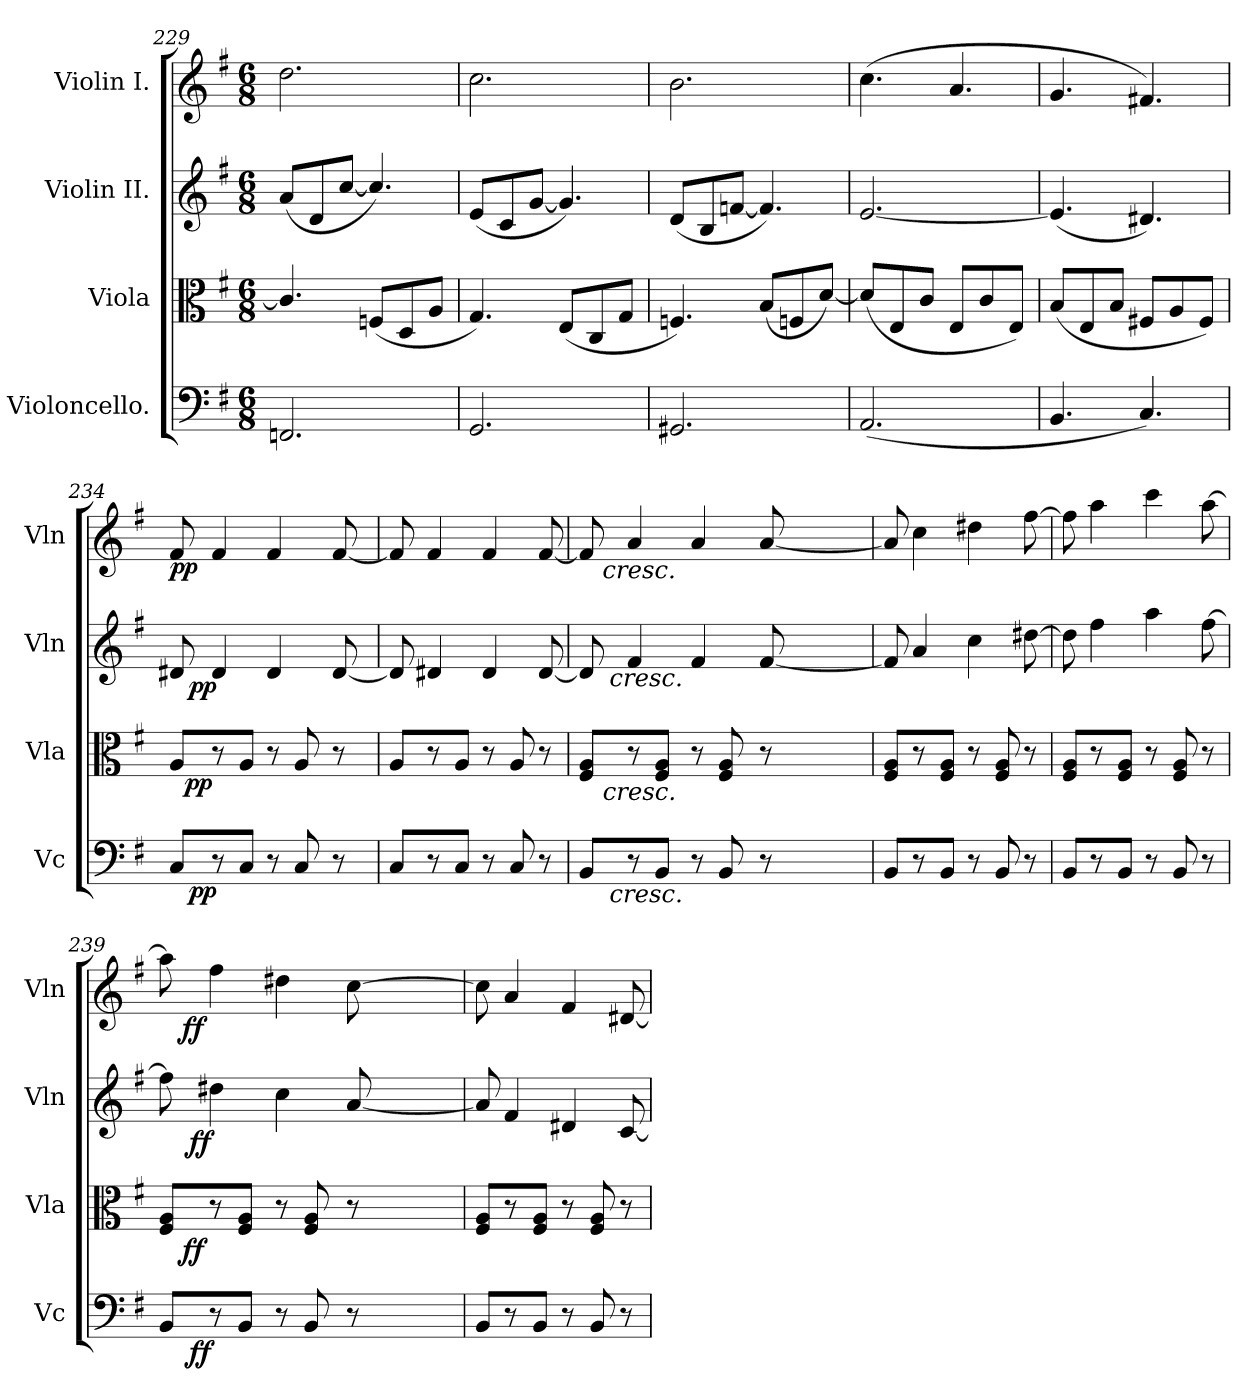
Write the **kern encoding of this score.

**kern	**dynam	**kern	**dynam	**kern	**dynam	**kern	**dynam
*part4	*part4	*part3	*part3	*part2	*part2	*part1	*part1
*staff4	*staff4	*staff3	*staff3	*staff2	*staff2	*staff1	*staff1
*I"Violoncello.	*	*I"Viola	*	*I"Violin II.	*	*I"Violin I.	*
*I'Vc	*	*I'Vla	*	*I'Vln	*	*I'Vln	*
*clefF4	*	*clefC3	*	*clefG2	*	*clefG2	*
*k[f#]	*	*k[f#]	*	*k[f#]	*	*k[f#]	*
*e:	*	*e:	*	*e:	*	*e:	*
*M6/8	*	*M6/8	*	*M6/8	*	*M6/8	*
=229	=229	=229	=229	=229	=229	=229	=229
2.FFn/	.	4.c/]	.	(<8a/L	.	2.dd\	.
.	.	.	.	8d/	.	.	.
.	.	.	.	[8cc/J	.	.	.
.	.	(<8Fn/L	.	4.cc/])	.	.	.
.	.	8D/	.	.	.	.	.
.	.	8A/J	.	.	.	.	.
=230	=230	=230	=230	=230	=230	=230	=230
2.GG/	.	4.G/)	.	(<8e/L	.	2.cc\	.
.	.	.	.	8c/	.	.	.
.	.	.	.	[8g/J	.	.	.
.	.	(<8E/L	.	4.g/])	.	.	.
.	.	8C/	.	.	.	.	.
.	.	8G/J	.	.	.	.	.
=231	=231	=231	=231	=231	=231	=231	=231
2.GG#X/	.	4.Fn/)	.	(<8d/L	.	2.b\	.
.	.	.	.	8B/	.	.	.
.	.	.	.	[8fn/J	.	.	.
.	.	(<8B/L	.	4.f/])	.	.	.
.	.	8Fn/	.	.	.	.	.
.	.	[8d/J)	.	.	.	.	.
=232	=232	=232	=232	=232	=232	=232	=232
(<2.AA/	.	(<8d/L]	.	[2.e/	.	(>4.cc\	.
.	.	8E/	.	.	.	.	.
.	.	8c/J	.	.	.	.	.
.	.	8E/L	.	.	.	4.a/	.
.	.	8c/	.	.	.	.	.
.	.	8E/J)	.	.	.	.	.
=233	=233	=233	=233	=233	=233	=233	=233
4.BB/	.	(<8B/L	.	(<4.e/]	.	4.g/	.
.	.	8E/	.	.	.	.	.
.	.	8B/J	.	.	.	.	.
4.C/)	.	8F#X/L	.	4.d#X/)	.	4.f#X/)	.
.	.	8A/	.	.	.	.	.
.	.	8F#/J)	.	.	.	.	.
=234	=234	=234	=234	=234	=234	=234	=234
!	!	!	!	!	!	!	!LO:DY:b
*^	*	*^	*	*^	*	*	*
8C/L	32ryy	.	8A/L	64ryy	.	8d#X/	32ryy	.	8f#/	pp
.	.	.	.	128ryy	.	.	.	.	.	.
.	.	.	.	1024.ryy	.	.	.	.	.	.
!	!	!	!	!	!LO:DY:b	!	!	!	!	!
.	.	.	.	2ryy	pp	.	.	.	.	.
!	!	!LO:DY:b	!	!	!	!	!	!LO:DY:b	!	!
.	2ryy	pp	.	.	.	.	2ryy	pp	.	.
8r	.	.	8r	.	.	4d#/	.	.	4f#/	.
8C/J	.	.	8A/J	.	.	.	.	.	.	.
8r	.	.	8r	.	.	4d#/	.	.	4f#/	.
8C/	.	.	8A/	.	.	.	.	.	.	.
.	.	.	.	8ryy	.	.	.	.	.	.
.	8..ryy	.	.	.	.	.	8..ryy	.	.	.
8r	.	.	8r	.	.	[8d#/	.	.	[8f#/	.
.	.	.	.	16ryy	.	.	.	.	.	.
.	.	.	.	32ryy	.	.	.	.	.	.
.	.	.	.	256ryy	.	.	.	.	.	.
.	.	.	.	512ryy	.	.	.	.	.	.
.	.	.	.	2048ryy	.	.	.	.	.	.
*v	*v	*	*	*	*	*v	*v	*	*	*
*	*	*v	*v	*	*	*	*	*
=235	=235	=235	=235	=235	=235	=235	=235
8C/L	.	8A/L	.	8d#/]	.	8f#/]	.
8r	.	8r	.	4d#X/	.	4f#/	.
8C/J	.	8A/J	.	.	.	.	.
8r	.	8r	.	4d#/	.	4f#/	.
8C/	.	8A/	.	.	.	.	.
8r	.	8r	.	[8d#/	.	[8f#/	.
!!LO:LB:g=z
=236	=236	=236	=236	=236	=236	=236	=236
*^	*	*^	*	*^	*	*^	*
8BB/L	16ryy	.	8F#/ 8A/L	32ryy	.	8d#/]	16ryy	.	8f#/]	32ryy	.
.	.	.	.	64ryy	.	.	.	.	.	64ryy	.
.	.	.	.	512..ryy	.	.	.	.	.	512ryy	.
.	.	.	.	.	.	.	.	.	.	1024ryy	.
.	.	.	.	.	.	.	.	.	.	4096ryy	.
!	!	!	!	!	!	!	!	!	!	!LO:TX:b:i:t=cresc.	!
.	.	.	.	.	.	.	.	.	.	2ryy	.
!	!	!	!	!LO:TX:b:i:t=cresc.	!	!	!	!	!	!	!
.	.	.	.	2ryy	.	.	.	.	.	.	.
!	!	!	!	!	!	!	!LO:TX:b:i:t=cresc.	!	!	!	!
!	!LO:TX:b:i:t=cresc.	!	!	!	!	!	!	!	!	!	!
.	2ryy	.	.	.	.	.	2ryy	.	.	.	.
8r	.	.	8r	.	.	4f#/	.	.	4a/	.	.
8BB/J	.	.	8F#/ 8A/J	.	.	.	.	.	.	.	.
8r	.	.	8r	.	.	4f#/	.	.	4a/	.	.
8BB/	.	.	8F#/ 8A/	.	.	.	.	.	.	.	.
.	.	.	.	.	.	.	.	.	.	8ryy	.
.	.	.	.	8ryy	.	.	.	.	.	.	.
.	8.ryy	.	.	.	.	.	8.ryy	.	.	.	.
8r	.	.	8r	.	.	[8f#/	.	.	[8a/	.	.
.	.	.	.	.	.	.	.	.	.	16ryy	.
.	.	.	.	16ryy	.	.	.	.	.	.	.
.	.	.	.	.	.	.	.	.	.	128ryy	.
.	.	.	.	128ryy	.	.	.	.	.	.	.
.	.	.	.	.	.	.	.	.	.	256ryy	.
.	.	.	.	256ryy	.	.	.	.	.	.	.
.	.	.	.	.	.	.	.	.	.	2048.ryy	.
.	.	.	.	2048ryy	.	.	.	.	.	.	.
*v	*v	*	*	*	*	*v	*v	*	*v	*v	*
*	*	*v	*v	*	*	*	*	*
=237	=237	=237	=237	=237	=237	=237	=237
8BB/L	.	8F#/ 8A/L	.	8f#/]	.	8a/]	.
8r	.	8r	.	4a/	.	4cc\	.
8BB/J	.	8F#/ 8A/J	.	.	.	.	.
8r	.	8r	.	4cc\	.	4dd#X\	.
8BB/	.	8F#/ 8A/	.	.	.	.	.
8r	.	8r	.	[8dd#X\	.	[8ff#\	.
=238	=238	=238	=238	=238	=238	=238	=238
8BB/L	.	8F#/ 8A/L	.	8dd#\]	.	8ff#\]	.
8r	.	8r	.	4ff#\	.	4aa\	.
8BB/J	.	8F#/ 8A/J	.	.	.	.	.
8r	.	8r	.	4aa\	.	4ccc\	.
8BB/	.	8F#/ 8A/	.	.	.	.	.
8r	.	8r	.	[8ff#\	.	[8aa\	.
=239	=239	=239	=239	=239	=239	=239	=239
*^	*	*^	*	*^	*	*^	*
8BB/L	16ryy	.	8F#/ 8A/L	32ryy	.	8ff#\]	16ryy	.	8aa\]	32ryy	.
.	.	.	.	64ryy	.	.	.	.	.	64ryy	.
.	.	.	.	512..ryy	.	.	.	.	.	512ryy	.
.	.	.	.	.	.	.	.	.	.	1024ryy	.
.	.	.	.	.	.	.	.	.	.	4096ryy	.
!	!	!	!	!	!	!	!	!	!	!	!LO:DY:b
.	.	.	.	.	.	.	.	.	.	2ryy	ff
!	!	!	!	!	!LO:DY:b	!	!	!	!	!	!
.	.	.	.	2ryy	ff	.	.	.	.	.	.
!	!	!LO:DY:b	!	!	!	!	!	!LO:DY:b	!	!	!
.	2ryy	ff	.	.	.	.	2ryy	ff	.	.	.
8r	.	.	8r	.	.	4dd#X\	.	.	4ff#\	.	.
8BB/J	.	.	8F#/ 8A/J	.	.	.	.	.	.	.	.
8r	.	.	8r	.	.	4cc\	.	.	4dd#X\	.	.
8BB/	.	.	8F#/ 8A/	.	.	.	.	.	.	.	.
.	.	.	.	.	.	.	.	.	.	8ryy	.
.	.	.	.	8ryy	.	.	.	.	.	.	.
.	8.ryy	.	.	.	.	.	8.ryy	.	.	.	.
8r	.	.	8r	.	.	[8a/	.	.	[8cc\	.	.
.	.	.	.	.	.	.	.	.	.	16ryy	.
.	.	.	.	16ryy	.	.	.	.	.	.	.
.	.	.	.	.	.	.	.	.	.	128ryy	.
.	.	.	.	128ryy	.	.	.	.	.	.	.
.	.	.	.	.	.	.	.	.	.	256ryy	.
.	.	.	.	256ryy	.	.	.	.	.	.	.
.	.	.	.	.	.	.	.	.	.	2048.ryy	.
.	.	.	.	2048ryy	.	.	.	.	.	.	.
*v	*v	*	*	*	*	*v	*v	*	*v	*v	*
*	*	*v	*v	*	*	*	*	*
=240	=240	=240	=240	=240	=240	=240	=240
8BB/L	.	8F#/ 8A/L	.	8a/]	.	8cc\]	.
8r	.	8r	.	4f#/	.	4a/	.
8BB/J	.	8F#/ 8A/J	.	.	.	.	.
8r	.	8r	.	4d#X/	.	4f#/	.
8BB/	.	8F#/ 8A/	.	.	.	.	.
8r	.	8r	.	[8c/	.	[8d#X/	.
=	=	=	=	=	=	=	=
*-	*-	*-	*-	*-	*-	*-	*-
